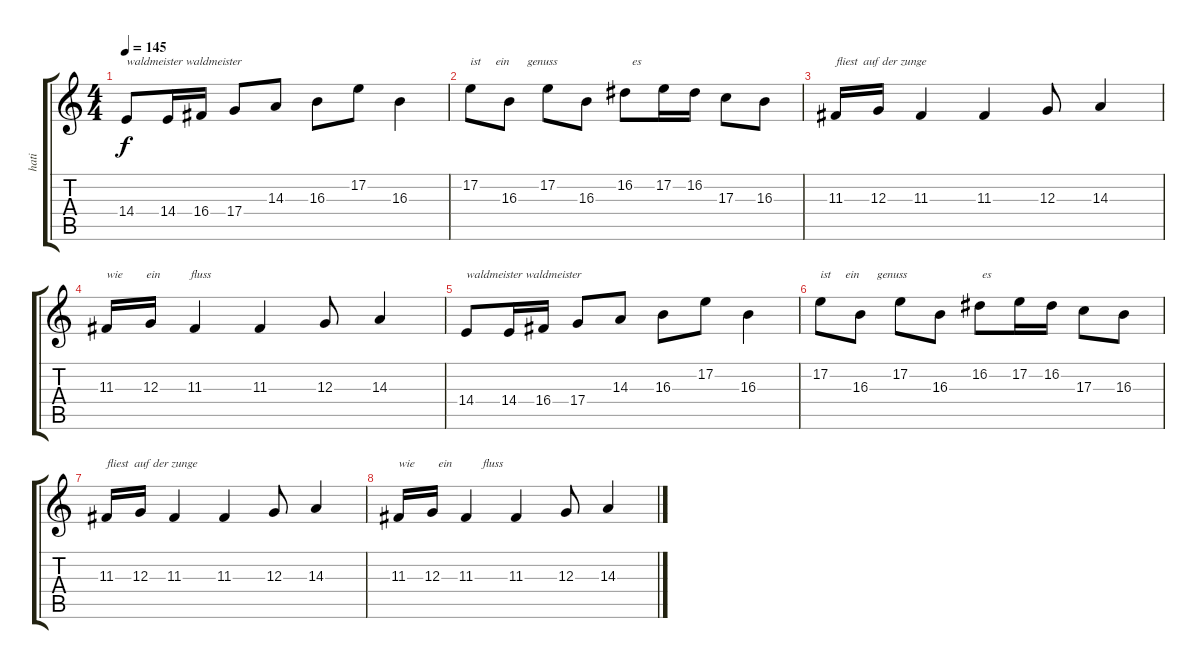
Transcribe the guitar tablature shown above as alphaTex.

\track ("hati" "hati") {instrument accordion}
\staff {score tabs}
\tuning (E4 B3 G3 D3 A2 E2) {hide}
\ts (4 4)
\tempo 145
\clef g2
\ks c
14.4.8{txt "waldmeister waldmeister" dy f instrument accordion} 14.4.16 16.4.16 17.4.8 14.3.8 16.3.8 17.2.8 16.3.4 |
17.2.8{txt "ist     ein      genuss                         es"} 16.3.8 17.2.8 16.3.8 16.2.8 17.2.16 16.2.16 17.3.8 16.3.8 |
11.3.16{txt "fliest  auf der zunge "} 12.3.16 11.3.4 11.3.4 12.3.8 14.3.4 |
11.3.16{txt "wie        ein          fluss"} 12.3.16 11.3.4 11.3.4 12.3.8 14.3.4 |
14.4.8{txt "waldmeister waldmeister"} 14.4.16 16.4.16 17.4.8 14.3.8 16.3.8 17.2.8 16.3.4 |
17.2.8{txt "ist     ein      genuss                         es"} 16.3.8 17.2.8 16.3.8 16.2.8 17.2.16 16.2.16 17.3.8 16.3.8 |
11.3.16{txt "fliest  auf der zunge "} 12.3.16 11.3.4 11.3.4 12.3.8 14.3.4 |
11.3.16{txt "wie        ein          fluss"} 12.3.16 11.3.4 11.3.4 12.3.8 14.3.4
